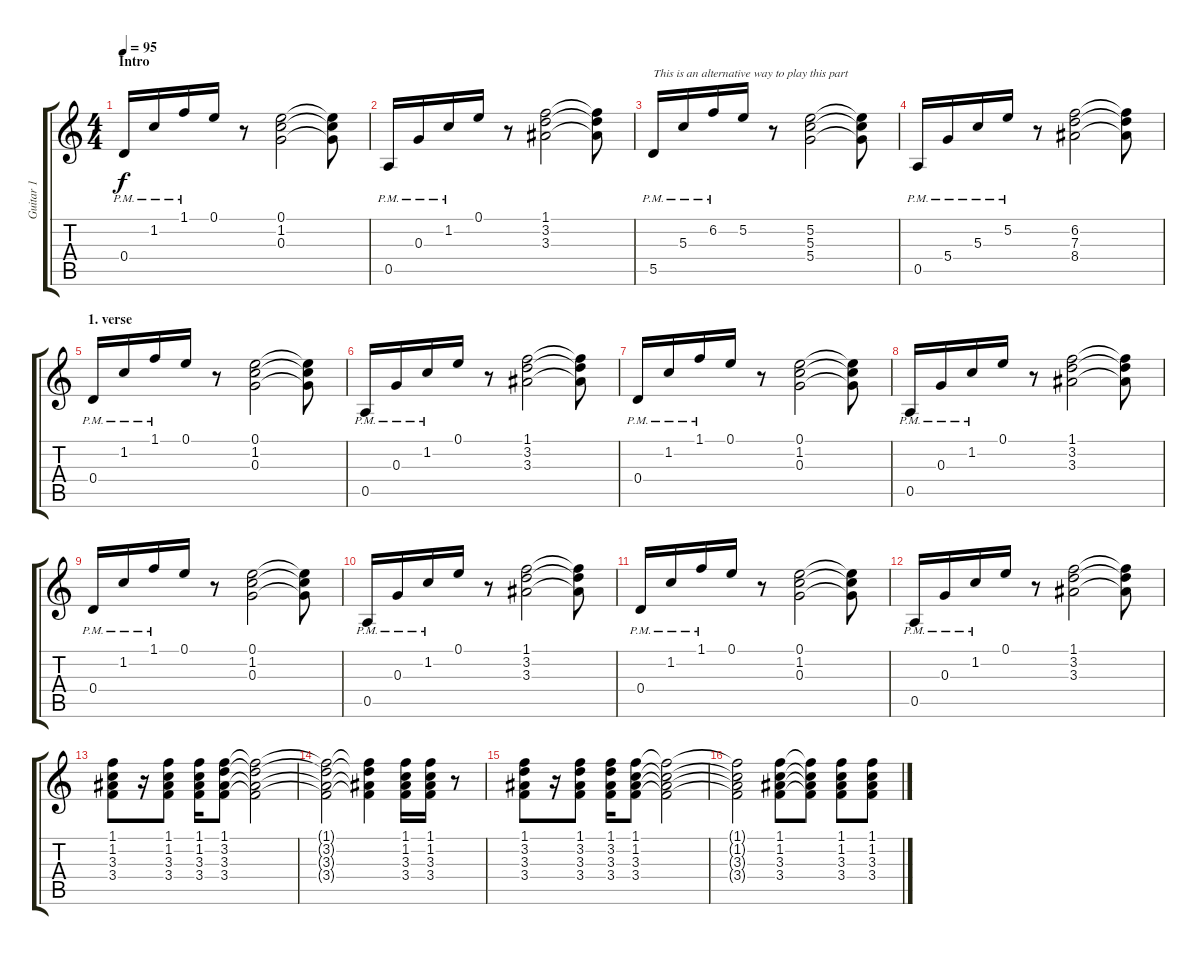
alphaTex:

\track ("Guitar 1" "Guitar 1") {instrument acousticguitarsteel}
\staff {score tabs}
\tuning (E4 B3 G3 D3 A2 E2) {hide}
\ts (4 4)
\section ("" "Intro")
\tempo 95
\clef g2
\ks c
0.4{pm}.16{dy f instrument acousticguitarsteel} 1.2{pm}.16 1.1{pm}.16 0.1.16 r.8 (0.1 1.2 0.3).2 (0.1{t} 1.2{t} 0.3{t}).8 |
0.5{pm}.16 0.3{pm}.16 1.2{pm}.16 0.1.16 r.8 (1.1 3.2 3.3).2 (1.1{t} 3.2{t} 3.3{t}).8 |
5.5{pm}.16{txt "This is an alternative way to play this part"} 5.3{pm}.16 6.2{pm}.16 5.2.16 r.8 (5.2 5.3 5.4).2 (5.2{t} 5.3{t} 5.4{t}).8 |
0.5{pm}.16 5.4{pm}.16 5.3{pm}.16 5.2{pm}.16 r.8 (6.2 7.3 8.4).2 (6.2{t} 7.3{t} 8.4{t}).8 |
\section ("" "1. verse")
0.4{pm}.16 1.2{pm}.16 1.1{pm}.16 0.1.16 r.8 (0.1 1.2 0.3).2 (0.1{t} 1.2{t} 0.3{t}).8 |
0.5{pm}.16 0.3{pm}.16 1.2{pm}.16 0.1.16 r.8 (1.1 3.2 3.3).2 (1.1{t} 3.2{t} 3.3{t}).8 |
0.4{pm}.16 1.2{pm}.16 1.1{pm}.16 0.1.16 r.8 (0.1 1.2 0.3).2 (0.1{t} 1.2{t} 0.3{t}).8 |
0.5{pm}.16 0.3{pm}.16 1.2{pm}.16 0.1.16 r.8 (1.1 3.2 3.3).2 (1.1{t} 3.2{t} 3.3{t}).8 |
0.4{pm}.16 1.2{pm}.16 1.1{pm}.16 0.1.16 r.8 (0.1 1.2 0.3).2 (0.1{t} 1.2{t} 0.3{t}).8 |
0.5{pm}.16 0.3{pm}.16 1.2{pm}.16 0.1.16 r.8 (1.1 3.2 3.3).2 (1.1{t} 3.2{t} 3.3{t}).8 |
0.4{pm}.16 1.2{pm}.16 1.1{pm}.16 0.1.16 r.8 (0.1 1.2 0.3).2 (0.1{t} 1.2{t} 0.3{t}).8 |
0.5{pm}.16 0.3{pm}.16 1.2{pm}.16 0.1.16 r.8 (1.1 3.2 3.3).2 (1.1{t} 3.2{t} 3.3{t}).8 |
(1.1 1.2 3.3 3.4).8 r.16 (1.1 1.2 3.3 3.4).8 (1.1 1.2 3.3 3.4).16 (1.1 3.2 3.3 3.4).8 (1.1{t} 3.2{t} 3.3{t} 3.4{t}).2 |
(1.1{t} 3.2{t} 3.3{t} 3.4{t}).2 (1.1{t} 3.2{t} 3.3{t} 3.4{t}).4 (1.1 1.2 3.3 3.4).16 (1.1 1.2 3.3 3.4).16 r.8 |
(1.1 3.2 3.3 3.4).8 r.16 (1.1 3.2 3.3 3.4).8 (1.1 3.2 3.3 3.4).16 (1.1 1.2 3.3 3.4).8 (1.1{t} 1.2{t} 3.3{t} 3.4{t}).2 |
(1.1{t} 1.2{t} 3.3{t} 3.4{t}).2 (1.1 1.2 3.3 3.4).8 (1.1{t} 1.2{t} 3.3{t} 3.4{t}).8 (1.1 1.2 3.3 3.4).8 (1.1 1.2 3.3 3.4).8
